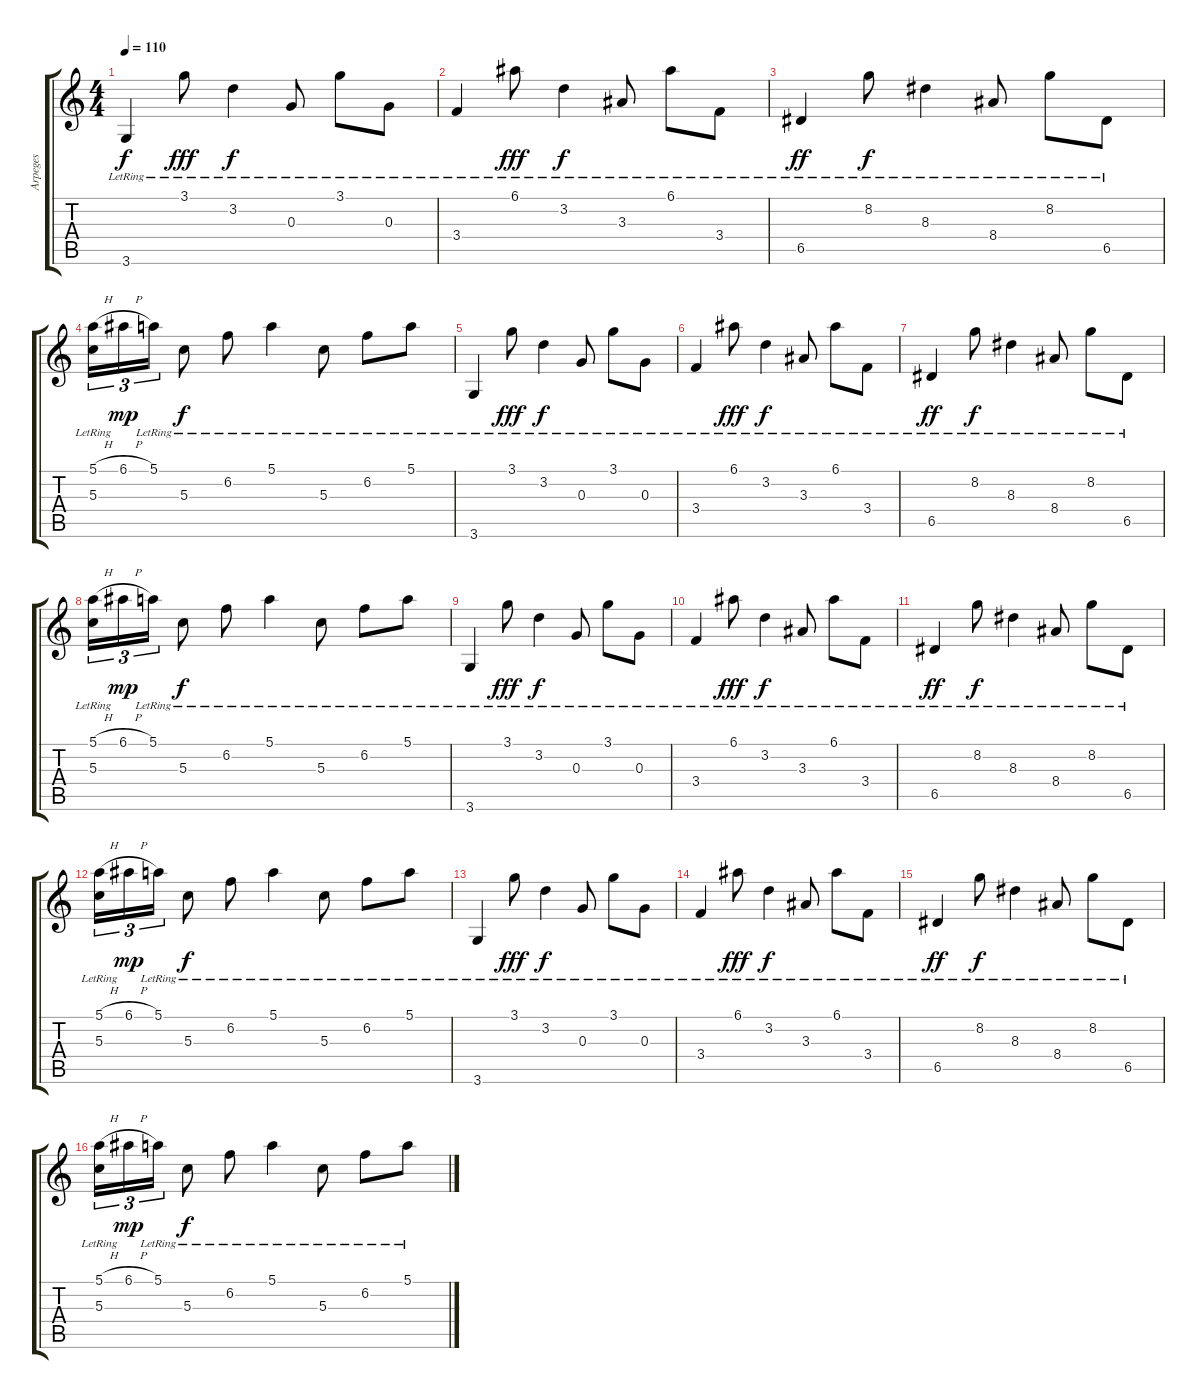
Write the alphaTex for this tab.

\track ("Arpeges" "Arpeges") {instrument acousticguitarsteel}
\staff {score tabs}
\tuning (E4 B3 G3 D3 A2 E2) {hide}
\ts (4 4)
\tempo 110
\clef g2
\ks c
3.6{lr}.4{dy f} 3.1{lr}.8{dy fff} 3.2{lr}.4{dy f} 0.3{lr}.8 3.1{lr}.8 0.3{lr}.8 |
3.4{lr}.4 6.1{lr}.8{dy fff} 3.2{lr}.4{dy f} 3.3{lr}.8 6.1{lr}.8 3.4{lr}.8 |
6.5{lr}.4{dy ff} 8.2{lr}.8{dy f} 8.3{lr}.4 8.4{lr}.8 8.2{lr}.8 6.5{lr}.8 |
(5.1{h} 5.3{lr}).16{tu (3 2)} 6.1{h}.16{tu (3 2) dy mp} 5.1{lr}.16{tu (3 2)} 5.3{lr}.8{dy f} 6.2{lr}.8 5.1{lr}.4 5.3{lr}.8 6.2{lr}.8 5.1{lr}.8 |
3.6{lr}.4 3.1{lr}.8{dy fff} 3.2{lr}.4{dy f} 0.3{lr}.8 3.1{lr}.8 0.3{lr}.8 |
3.4{lr}.4 6.1{lr}.8{dy fff} 3.2{lr}.4{dy f} 3.3{lr}.8 6.1{lr}.8 3.4{lr}.8 |
6.5{lr}.4{dy ff} 8.2{lr}.8{dy f} 8.3{lr}.4 8.4{lr}.8 8.2{lr}.8 6.5{lr}.8 |
(5.1{h} 5.3{lr}).16{tu (3 2)} 6.1{h}.16{tu (3 2) dy mp} 5.1{lr}.16{tu (3 2)} 5.3{lr}.8{dy f} 6.2{lr}.8 5.1{lr}.4 5.3{lr}.8 6.2{lr}.8 5.1{lr}.8 |
3.6{lr}.4 3.1{lr}.8{dy fff} 3.2{lr}.4{dy f} 0.3{lr}.8 3.1{lr}.8 0.3{lr}.8 |
3.4{lr}.4 6.1{lr}.8{dy fff} 3.2{lr}.4{dy f} 3.3{lr}.8 6.1{lr}.8 3.4{lr}.8 |
6.5{lr}.4{dy ff} 8.2{lr}.8{dy f} 8.3{lr}.4 8.4{lr}.8 8.2{lr}.8 6.5{lr}.8 |
(5.1{h} 5.3{lr}).16{tu (3 2)} 6.1{h}.16{tu (3 2) dy mp} 5.1{lr}.16{tu (3 2)} 5.3{lr}.8{dy f} 6.2{lr}.8 5.1{lr}.4 5.3{lr}.8 6.2{lr}.8 5.1{lr}.8 |
3.6{lr}.4 3.1{lr}.8{dy fff} 3.2{lr}.4{dy f} 0.3{lr}.8 3.1{lr}.8 0.3{lr}.8 |
3.4{lr}.4 6.1{lr}.8{dy fff} 3.2{lr}.4{dy f} 3.3{lr}.8 6.1{lr}.8 3.4{lr}.8 |
6.5{lr}.4{dy ff} 8.2{lr}.8{dy f} 8.3{lr}.4 8.4{lr}.8 8.2{lr}.8 6.5{lr}.8 |
(5.1{h} 5.3{lr}).16{tu (3 2)} 6.1{h}.16{tu (3 2) dy mp} 5.1{lr}.16{tu (3 2)} 5.3{lr}.8{dy f} 6.2{lr}.8 5.1{lr}.4 5.3{lr}.8 6.2{lr}.8 5.1{lr}.8
